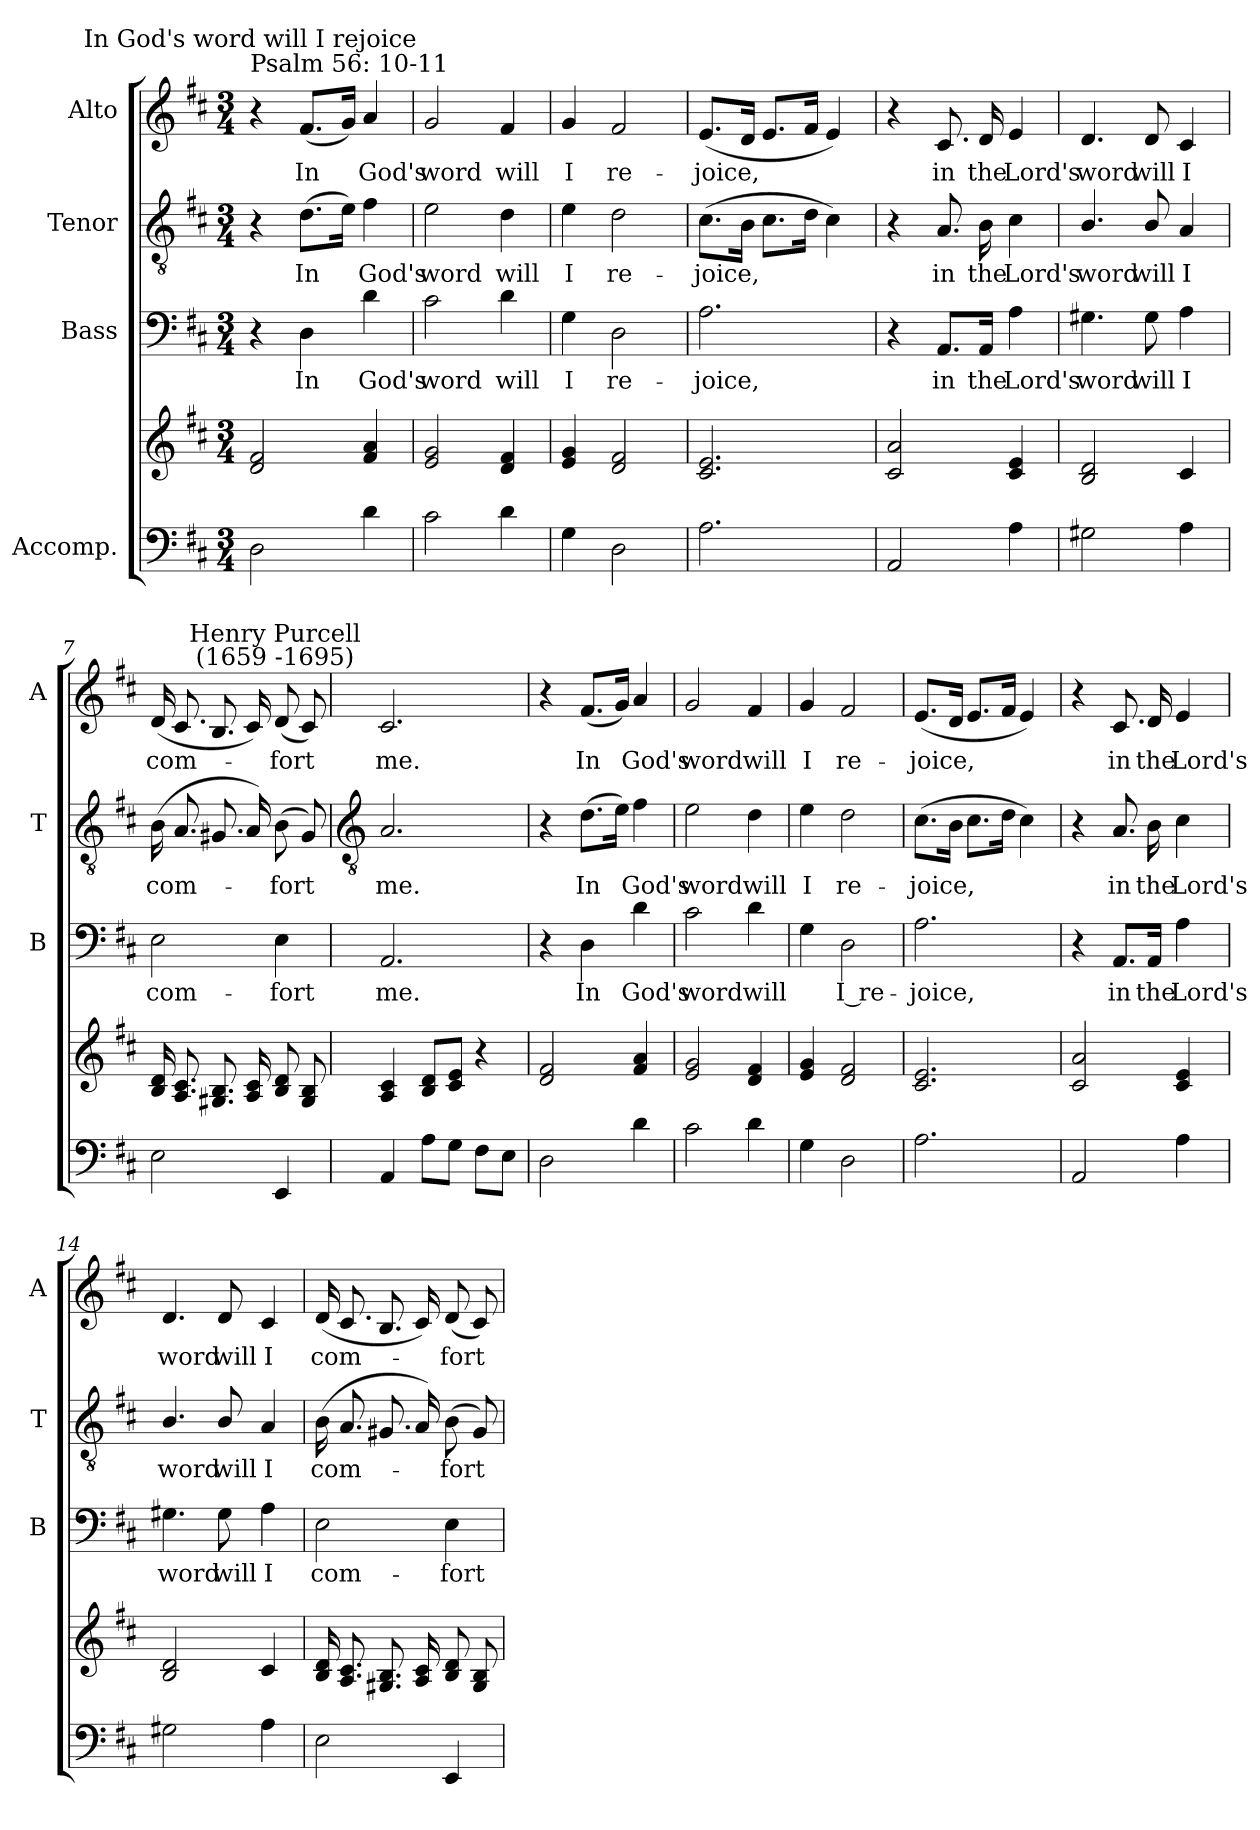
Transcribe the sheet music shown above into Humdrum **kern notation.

**kern	**kern	**kern	**text	**kern	**text	**kern	**text
*part4	*part4	*part3	*part3	*part2	*part2	*part1	*part1
*staff5	*staff4	*staff3	*staff3	*staff2	*staff2	*staff1	*staff1
*I"Accomp.	*	*I"Bass	*	*I"Tenor	*	*I"Alto	*
*	*	*I'B	*	*I'T	*	*I'A	*
*clefF4	*clefG2	*clefF4	*	*clefGv2	*	*clefG2	*
*k[f#c#]	*k[f#c#]	*k[f#c#]	*	*k[f#c#]	*	*k[f#c#]	*
*D:	*D:	*D:	*	*D:	*	*D:	*
*M3/4	*M3/4	*M3/4	*	*M3/4	*	*M3/4	*
=1	=1	=1	=1	=1	=1	=1	=1
!	!	!	!	!	!	!LO:TX:a:t=Psalm 56&colon; 10-11	!
!	!	!	!	!	!	!LO:TX:a:cj:t=In God's word will I rejoice	!
2D	2d 2f#	4r	.	4r	.	4r	.
!	!	!	!LO:LY:b	!	!LO:LY:b	!	!LO:LY:b
.	.	4D	In	(>8.dL	In	(<8.f#L	In
.	.	.	.	16eJ)	.	16gJ)	.
!	!	!	!LO:LY:b	!	!LO:LY:b	!	!LO:LY:b
4d	4f# 4a	4d	God's	4f#	God's	4a	God's
=2	=2	=2	=2	=2	=2	=2	=2
!	!	!	!LO:LY:b	!	!LO:LY:b	!	!LO:LY:b
2c#	2e 2g	2c#	word	2e	word	2g	word
!	!	!	!LO:LY:b	!	!LO:LY:b	!	!LO:LY:b
4d	4d 4f#	4d	will	4d	will	4f#	will
=3	=3	=3	=3	=3	=3	=3	=3
!	!	!	!LO:LY:b	!	!LO:LY:b	!	!LO:LY:b
4G	4e 4g	4G	I	4e	I	4g	I
!	!	!	!LO:LY:b	!	!LO:LY:b	!	!LO:LY:b
2D	2d 2f#	2D	re-	2d	re-	2f#	re-
=4	=4	=4	=4	=4	=4	=4	=4
!	!	!	!LO:LY:b	!	!LO:LY:b	!	!LO:LY:b
2.A	2.c# 2.e	2.A	joice,	(>8.c#L	-joice,	(<8.eL	-joice,
.	.	.	.	16BJ	.	16dJ	.
.	.	.	.	8.c#L	.	8.eL	.
.	.	.	.	16dJ	.	16f#J	.
.	.	.	.	4c#)	.	4e)	.
=5	=5	=5	=5	=5	=5	=5	=5
2AA	2c# 2a	4r	.	4r	.	4r	.
!	!	!	!LO:LY:b	!	!LO:LY:b	!	!LO:LY:b
.	.	8.AA/L	in	8.A	in	8.c#	in
!	!	!	!LO:LY:b	!	!LO:LY:b	!	!LO:LY:b
.	.	16AA/Jk	the	16B	the	16d	the
!	!	!	!LO:LY:b	!	!LO:LY:b	!	!LO:LY:b
4A	4c# 4e	4A	Lord's	4c#	Lord's	4e	Lord's
=6	=6	=6	=6	=6	=6	=6	=6
!	!	!	!LO:LY:b	!	!LO:LY:b	!	!LO:LY:b
2G#X	2B 2d	4.G#X	word	4.B/	word	4.d	word
!	!	!	!LO:LY:b	!	!LO:LY:b	!	!LO:LY:b
.	.	8G#	will	8B/	will	8d	will
!	!	!	!LO:LY:b	!	!LO:LY:b	!	!LO:LY:b
4A	4c#	4A	I	4A	I	4c#	I
=7	=7	=7	=7	=7	=7	=7	=7
!	!	!	!LO:LY:b	!	!LO:LY:b	!	!LO:LY:b
2E	16B 16dLL	2E	com-	(<16BLL	com-	(<16dLL	com-
.	8.A 8.c#J	.	.	8.AJ	.	8.c#J	.
.	8.G#X 8.BL	.	.	8.G#XL	.	8.BL	.
.	16A 16c#J	.	.	16AJ)	.	16c#J)	.
!	!	!	!	!	!	!LO:TX:a:cj:t=Henry Purcell\n(1659 -1695)	!
!	!	!	!LO:LY:b	!	!LO:LY:b	!	!LO:LY:b
4EE	8B 8dL	4E	-fort	(<8BL	fort	(<8dL	fort
.	8G# 8BJ	.	.	8G#J)	.	8c#J)	.
!!LO:LB:g=z
=8	=8	=8	=8	=8	=8	=8	=8
*	*	*	*	*clefGv2	*	*	*
!	!	!	!LO:LY:b	!	!LO:LY:b	!	!LO:LY:b
4AA	4A 4c#	2.AA	me.	2.A	me.	2.c#	me.
8AL	8B 8dL	.	.	.	.	.	.
8GJ	8c# 8eJ	.	.	.	.	.	.
8F#L	4r	.	.	.	.	.	.
8EJ	.	.	.	.	.	.	.
=9	=9	=9	=9	=9	=9	=9	=9
2D	2d 2f#	4r	.	4r	.	4r	.
!	!	!	!LO:LY:b	!	!LO:LY:b	!	!LO:LY:b
.	.	4D	In	(>8.dL	In	(<8.f#L	In
.	.	.	.	16eJ)	.	16gJ)	.
!	!	!	!LO:LY:b	!	!LO:LY:b	!	!LO:LY:b
4d	4f# 4a	4d	God's	4f#	God's	4a	God's
=10	=10	=10	=10	=10	=10	=10	=10
!	!	!	!LO:LY:b	!	!LO:LY:b	!	!LO:LY:b
2c#	2e 2g	2c#	word	2e	word	2g	word
!	!	!	!LO:LY:b	!	!LO:LY:b	!	!LO:LY:b
4d	4d 4f#	4d	will	4d	will	4f#	will
=11	=11	=11	=11	=11	=11	=11	=11
!	!	!	!	!	!LO:LY:b	!	!LO:LY:b
4G	4e 4g	4G	.	4e	I	4g	I
!	!	!	!LO:LY:b	!	!LO:LY:b	!	!LO:LY:b
2D	2d 2f#	2D	I re-	2d	re-	2f#	re-
=12	=12	=12	=12	=12	=12	=12	=12
!	!	!	!LO:LY:b	!	!LO:LY:b	!	!LO:LY:b
2.A	2.c# 2.e	2.A	-joice,	(>8.c#L	-joice,	(<8.eL	-joice,
.	.	.	.	16BJ	.	16dJ	.
.	.	.	.	8.c#L	.	8.eL	.
.	.	.	.	16dJ	.	16f#J	.
.	.	.	.	4c#)	.	4e)	.
=13	=13	=13	=13	=13	=13	=13	=13
2AA	2c# 2a	4r	.	4r	.	4r	.
!	!	!	!LO:LY:b	!	!LO:LY:b	!	!LO:LY:b
.	.	8.AA/L	in	8.A	in	8.c#	in
!	!	!	!LO:LY:b	!	!LO:LY:b	!	!LO:LY:b
.	.	16AA/Jk	the	16B	the	16d	the
!	!	!	!LO:LY:b	!	!LO:LY:b	!	!LO:LY:b
4A	4c# 4e	4A	Lord's	4c#	Lord's	4e	Lord's
=14	=14	=14	=14	=14	=14	=14	=14
!	!	!	!LO:LY:b	!	!LO:LY:b	!	!LO:LY:b
2G#X	2B 2d	4.G#X	word	4.B/	word	4.d	word
!	!	!	!LO:LY:b	!	!LO:LY:b	!	!LO:LY:b
.	.	8G#	will	8B/	will	8d	will
!	!	!	!LO:LY:b	!	!LO:LY:b	!	!LO:LY:b
4A	4c#	4A	I	4A	I	4c#	I
=15	=15	=15	=15	=15	=15	=15	=15
!	!	!	!LO:LY:b	!	!LO:LY:b	!	!LO:LY:b
2E	16B 16dLL	2E	com-	(<16BLL	com-	(<16dLL	com-
.	8.A 8.c#J	.	.	8.AJ	.	8.c#J	.
.	8.G#X 8.BL	.	.	8.G#XL	.	8.BL	.
.	16A 16c#J	.	.	16AJ)	.	16c#J)	.
!	!	!	!LO:LY:b	!	!LO:LY:b	!	!LO:LY:b
4EE	8B 8dL	4E	-fort	(<8BL	fort	(<8dL	fort
.	8G# 8BJ	.	.	8G#J)	.	8c#J)	.
=	=	=	=	=	=	=	=
*-	*-	*-	*-	*-	*-	*-	*-
